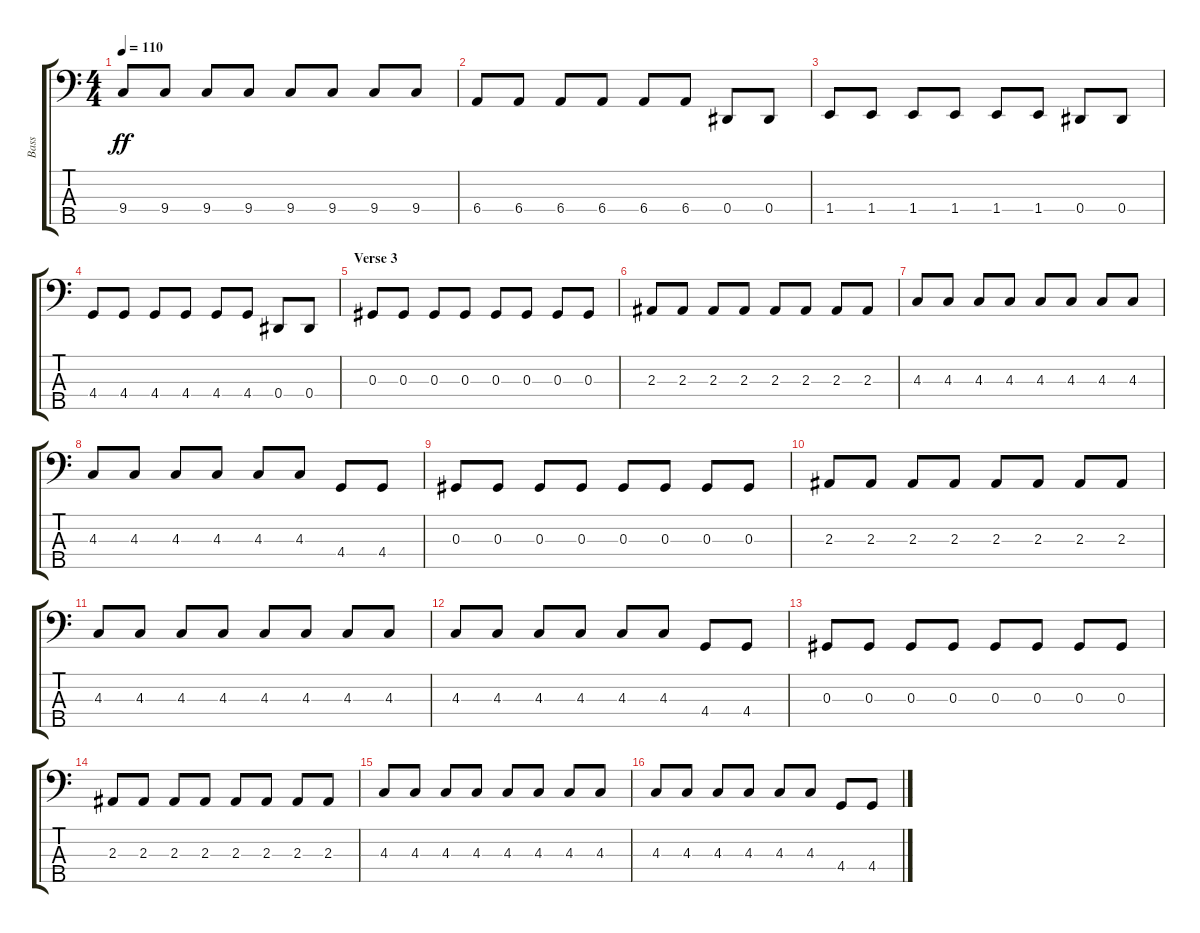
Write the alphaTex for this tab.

\track ("Bass" "Bass") {instrument electricbasspick}
\staff {score tabs}
\tuning (Gb2 Db2 Ab1 Eb1 Bb0) {hide}
\ts (4 4)
\tempo 110
\clef f4
\ks c
9.4.8{dy ff} 9.4.8 9.4.8 9.4.8 9.4.8 9.4.8 9.4.8 9.4.8 |
6.4.8 6.4.8 6.4.8 6.4.8 6.4.8 6.4.8 0.4.8 0.4.8 |
1.4.8 1.4.8 1.4.8 1.4.8 1.4.8 1.4.8 0.4.8 0.4.8 |
4.4.8 4.4.8 4.4.8 4.4.8 4.4.8 4.4.8 0.4.8 0.4.8 |
\section ("" "Verse 3")
0.3.8 0.3.8 0.3.8 0.3.8 0.3.8 0.3.8 0.3.8 0.3.8 |
2.3.8 2.3.8 2.3.8 2.3.8 2.3.8 2.3.8 2.3.8 2.3.8 |
4.3.8 4.3.8 4.3.8 4.3.8 4.3.8 4.3.8 4.3.8 4.3.8 |
4.3.8 4.3.8 4.3.8 4.3.8 4.3.8 4.3.8 4.4.8 4.4.8 |
0.3.8 0.3.8 0.3.8 0.3.8 0.3.8 0.3.8 0.3.8 0.3.8 |
2.3.8 2.3.8 2.3.8 2.3.8 2.3.8 2.3.8 2.3.8 2.3.8 |
4.3.8 4.3.8 4.3.8 4.3.8 4.3.8 4.3.8 4.3.8 4.3.8 |
4.3.8 4.3.8 4.3.8 4.3.8 4.3.8 4.3.8 4.4.8 4.4.8 |
0.3.8 0.3.8 0.3.8 0.3.8 0.3.8 0.3.8 0.3.8 0.3.8 |
2.3.8 2.3.8 2.3.8 2.3.8 2.3.8 2.3.8 2.3.8 2.3.8 |
4.3.8 4.3.8 4.3.8 4.3.8 4.3.8 4.3.8 4.3.8 4.3.8 |
4.3.8 4.3.8 4.3.8 4.3.8 4.3.8 4.3.8 4.4.8 4.4.8
